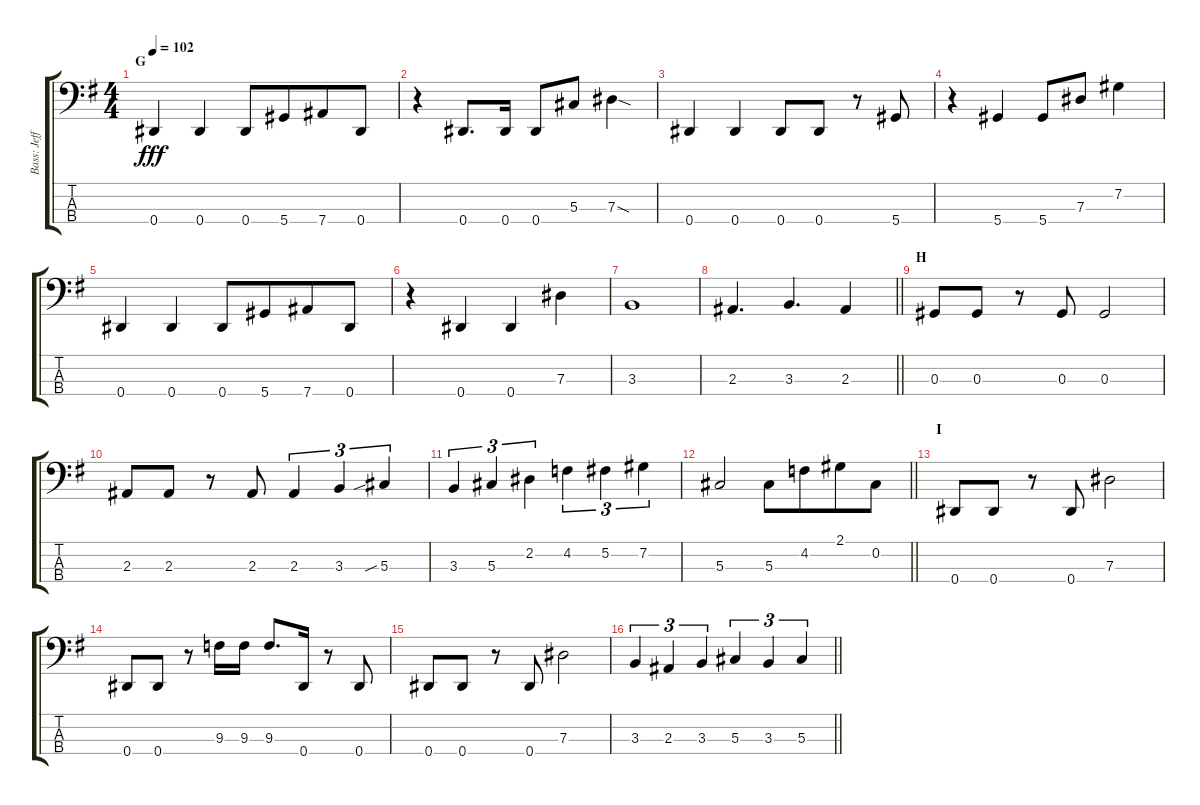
\track ("Bass: Jeff" "Bass: Jeff") {instrument electricbassfinger}
\staff {score tabs}
\tuning (Gb2 Db2 Ab1 Eb1) {hide}
\ts (4 4)
\section ("" "G")
\tempo 102
\clef f4
\ks g
0.4.4{dy fff} 0.4.4 0.4.8 5.4.8{beam merge} 7.4.8 0.4.8 |
r.4 0.4.8{d} 0.4.16 0.4.8 5.3.8 7.3{sod}.4 |
0.4.4 0.4.4 0.4.8 0.4.8 r.8 5.4.8 |
r.4 5.4.4 5.4.8 7.3.8 7.2.4 |
0.4.4 0.4.4 0.4.8 5.4.8{beam merge} 7.4.8 0.4.8 |
r.4 0.4.4 0.4.4 7.3.4 |
3.3.1 |
\barLineRight lightlight
2.3.4{d} 3.3.4{d} 2.3.4 |
\section ("" "H")
0.3.8 0.3.8 r.8 0.3.8 0.3.2 |
2.3.8 2.3.8 r.8 2.3.8 2.3.4{tu (3 2)} 3.3.4{tu (3 2)} 5.3{sib}.4{tu (3 2)} |
3.3.4{tu (3 2)} 5.3.4{tu (3 2)} 2.2.4{tu (3 2)} 4.2.4{tu (3 2)} 5.2.4{tu (3 2)} 7.2.4{tu (3 2)} |
\barLineRight lightlight
5.3.2 5.3.8{beam merge} 4.2.8{beam merge} 2.1.8{beam merge} 0.2.8 |
\section ("" "I")
0.4.8 0.4.8 r.8 0.4.8 7.3.2 |
0.4.8 0.4.8 r.8 9.3.16 9.3.16 9.3.8{d} 0.4.16 r.8 0.4.8 |
0.4.8 0.4.8 r.8 0.4.8 7.3.2 |
\barLineRight lightlight
3.3.4{tu (3 2)} 2.3.4{tu (3 2)} 3.3.4{tu (3 2)} 5.3.4{tu (3 2)} 3.3.4{tu (3 2)} 5.3.4{tu (3 2)}
